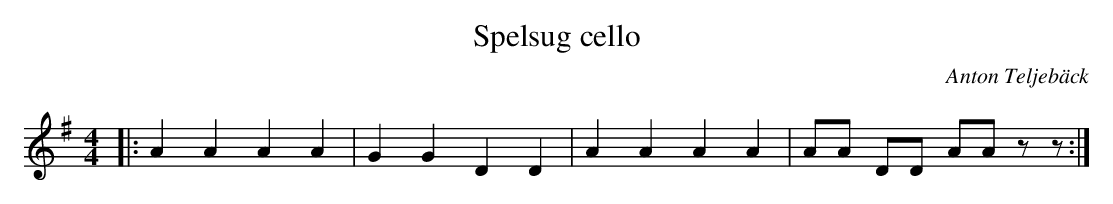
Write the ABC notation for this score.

X:1
T:Spelsug cello
C:Anton Teljebäck
M:4/4
L:1/8
K:G
|:A2 A2 A2 A2 | G2 G2 D2 D2 | A2 A2 A2 A2 | AA DD AA zz :|
